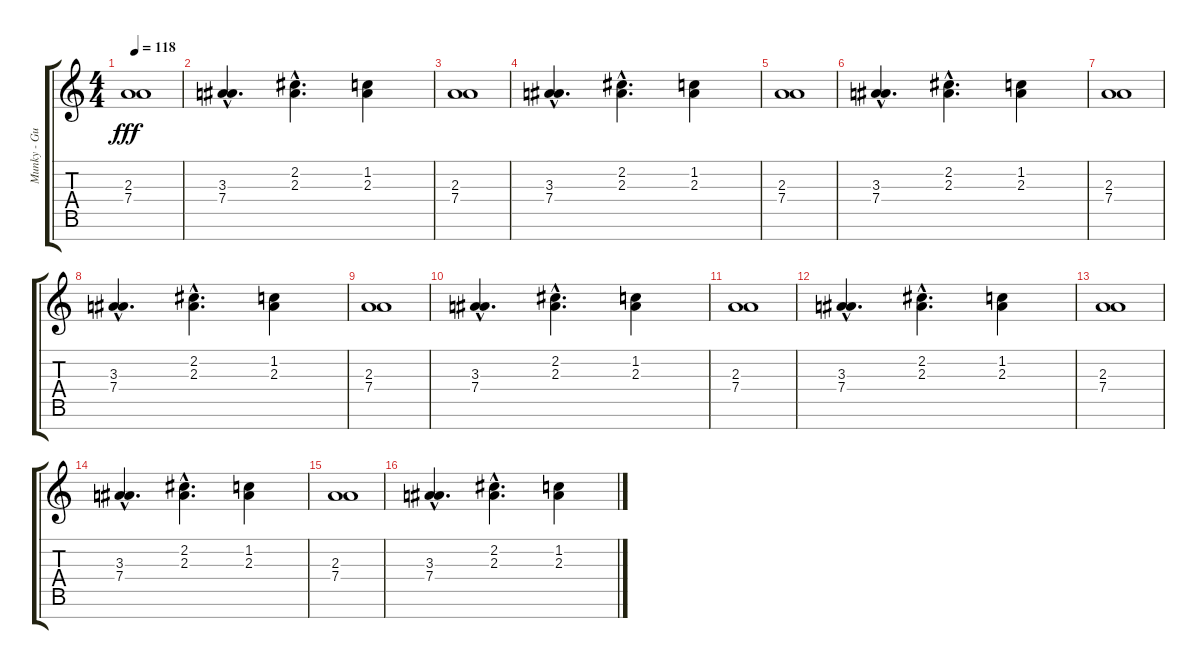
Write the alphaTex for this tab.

\track ("Munky - Guitar" "Munky - Gu") {instrument distortionguitar}
\staff {score tabs}
\tuning (E4 B3 G3 D3 A2 E2 B1) {hide}
\ts (4 4)
\tempo 118
\clef g2
\ks c
(2.3 7.4).1{dy fff} |
(3.3{hac} 7.4{hac}).4{d} (2.2{hac} 2.3{hac}).4{d} (1.2 2.3).4 |
(2.3 7.4).1 |
(3.3{hac} 7.4{hac}).4{d} (2.2{hac} 2.3{hac}).4{d} (1.2 2.3).4 |
(2.3 7.4).1 |
(3.3{hac} 7.4{hac}).4{d} (2.2{hac} 2.3{hac}).4{d} (1.2 2.3).4 |
(2.3 7.4).1 |
(3.3{hac} 7.4{hac}).4{d} (2.2{hac} 2.3{hac}).4{d} (1.2 2.3).4 |
(2.3 7.4).1 |
(3.3{hac} 7.4{hac}).4{d} (2.2{hac} 2.3{hac}).4{d} (1.2 2.3).4 |
(2.3 7.4).1 |
(3.3{hac} 7.4{hac}).4{d} (2.2{hac} 2.3{hac}).4{d} (1.2 2.3).4 |
(2.3 7.4).1 |
(3.3{hac} 7.4{hac}).4{d} (2.2{hac} 2.3{hac}).4{d} (1.2 2.3).4 |
(2.3 7.4).1 |
(3.3{hac} 7.4{hac}).4{d} (2.2{hac} 2.3{hac}).4{d} (1.2 2.3).4
